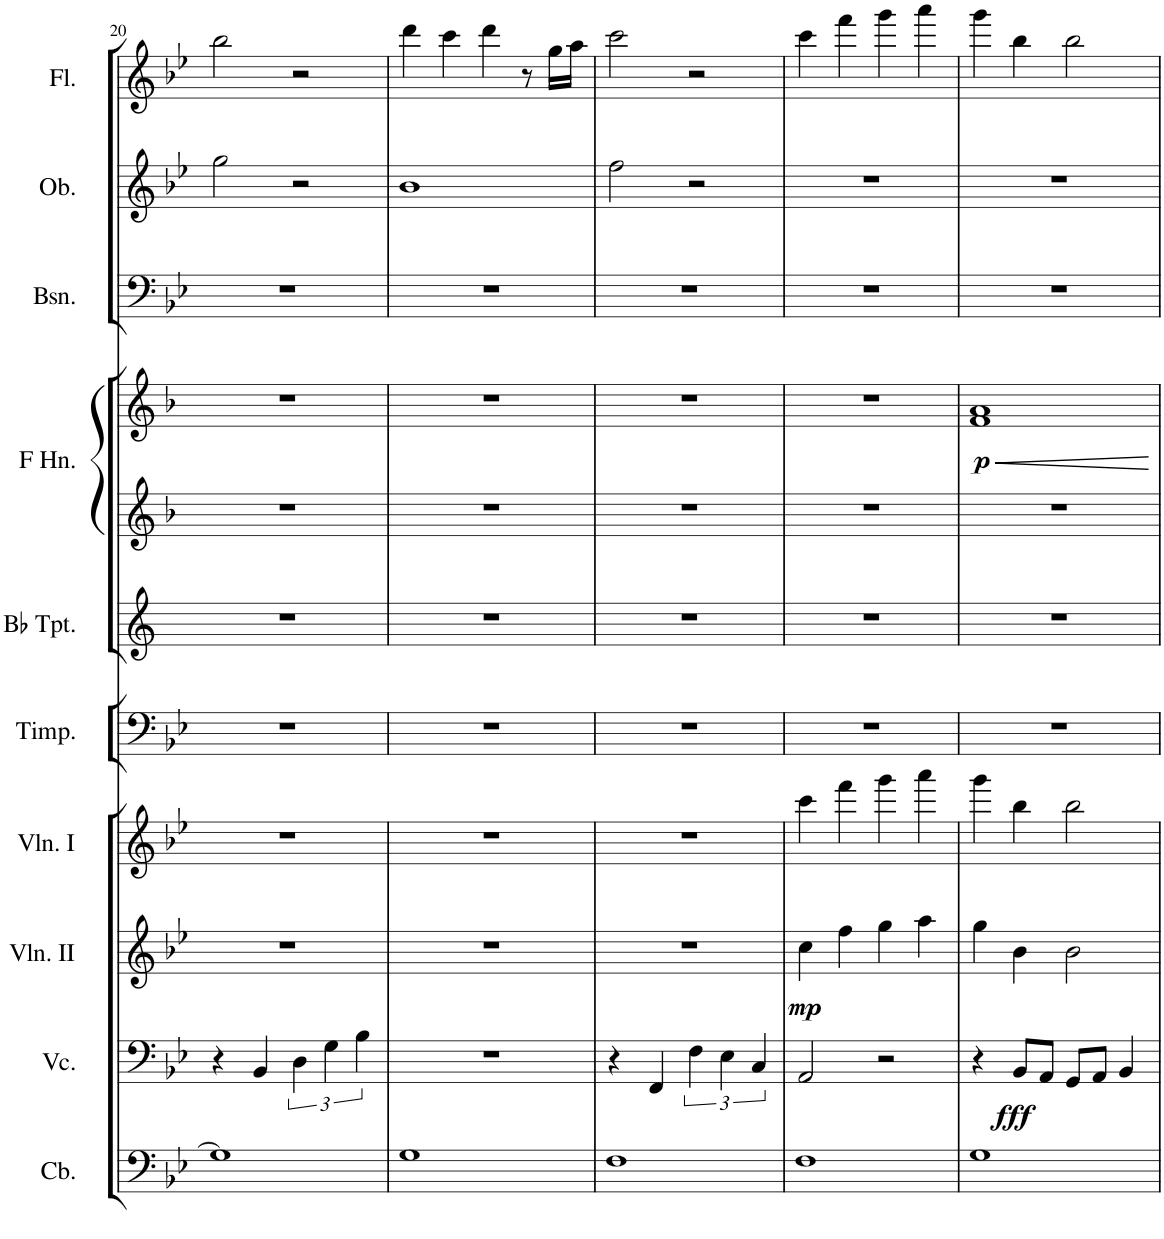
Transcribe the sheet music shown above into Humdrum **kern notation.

**kern	**kern	**dynam	**kern	**dynam	**kern	**kern	**kern	**kern	**kern	**dynam	**kern	**kern	**kern
*part10	*part9	*part9	*part8	*part8	*part7	*part6	*part5	*part4	*part4	*part4	*part3	*part2	*part1
*staff11	*staff10	*staff10	*staff9	*staff9	*staff8	*staff7	*staff6	*staff5	*staff4	*staff4/5	*staff3	*staff2	*staff1
*I"Contrabasses	*I"Violoncellos	*	*I"Violins II	*	*I"Violins I	*I"Timpani	*I"Trumpets in Bb	*I"Horns in F	*	*	*I"Bassoons	*I"Oboes	*I"Flutes
*I'Cb.	*I'Vc.	*	*I'Vln. II	*	*I'Vln. I	*I'Timp.	*	*	*	*	*I'Bsn.	*I'Ob.	*I'Fl.
!!LO:PB:g=z
*clefF4	*clefF4	*	*clefG2	*	*clefG2	*clefF4	*clefG2	*clefG2	*clefG2	*	*clefF4	*clefG2	*clefG2
*Trd7c12	*	*	*	*	*	*	*Trd1c2	*Trd4c7	*Trd4c7	*	*	*	*
*k[b-e-]	*k[b-e-]	*	*k[b-e-]	*	*k[b-e-]	*k[b-e-]	*k[]	*k[b-]	*k[b-]	*	*k[b-e-]	*k[b-e-]	*k[b-e-]
*M4/4	*M4/4	*	*M4/4	*	*M4/4	*M4/4	*M4/4	*M4/4	*M4/4	*	*M4/4	*M4/4	*M4/4
=20	=20	=20	=20	=20	=20	=20	=20	=20	=20	=20	=20	=20	=20
1G]	4r	.	1r	.	1r	1r	1r	1r	1r	.	1r	2gg\	2bb-\
.	4BB-/	.	.	.	.	.	.	.	.	.	.	.	.
.	6D\	.	.	.	.	.	.	.	.	.	.	2r	2r
.	6G\	.	.	.	.	.	.	.	.	.	.	.	.
.	6B-\	.	.	.	.	.	.	.	.	.	.	.	.
=21	=21	=21	=21	=21	=21	=21	=21	=21	=21	=21	=21	=21	=21
1G	1r	.	1r	.	1r	1r	1r	1r	1r	.	1r	1b-	4ddd\
.	.	.	.	.	.	.	.	.	.	.	.	.	4ccc\
.	.	.	.	.	.	.	.	.	.	.	.	.	4ddd\
.	.	.	.	.	.	.	.	.	.	.	.	.	8r
.	.	.	.	.	.	.	.	.	.	.	.	.	16gg\LL
.	.	.	.	.	.	.	.	.	.	.	.	.	16aa\JJ
=22	=22	=22	=22	=22	=22	=22	=22	=22	=22	=22	=22	=22	=22
1F	4r	.	1r	.	1r	1r	1r	1r	1r	.	1r	2ff\	2ccc\
.	4FF/	.	.	.	.	.	.	.	.	.	.	.	.
.	6F\	.	.	.	.	.	.	.	.	.	.	2r	2r
.	6E-\	.	.	.	.	.	.	.	.	.	.	.	.
.	6C/	.	.	.	.	.	.	.	.	.	.	.	.
=23	=23	=23	=23	=23	=23	=23	=23	=23	=23	=23	=23	=23	=23
!	!	!	!	!LO:DY:b	!	!	!	!	!	!	!	!	!
1F	2AA/	.	4cc\	mp	4ccc\	1r	1r	1r	1r	.	1r	1r	4ccc\
.	.	.	4ff\	.	4fff\	.	.	.	.	.	.	.	4fff\
.	2r	.	4gg\	.	4ggg\	.	.	.	.	.	.	.	4ggg\
.	.	.	4aa\	.	4aaa\	.	.	.	.	.	.	.	4aaa\
=24	=24	=24	=24	=24	=24	=24	=24	=24	=24	=24	=24	=24	=24
!	!	!	!	!	!	!	!	!	!	!LO:HP:b	!	!	!
!	!	!	!	!	!	!	!	!	!	!LO:DY:n=1:b	!	!	!
1G	4r	.	4gg\	.	4ggg\	1r	1r	1r	1f 1a	< p	1r	1r	4ggg\
!	!	!LO:DY:b	!	!	!	!	!	!	!	!	!	!	!
.	8BB-/L	fff	4b-\	.	4bb-\	.	.	.	.	.	.	.	4bb-\
.	8AA/J	.	.	.	.	.	.	.	.	.	.	.	.
.	8GG/L	.	2b-\	.	2bb-\	.	.	.	.	.	.	.	2bb-\
.	8AA/J	.	.	.	.	.	.	.	.	.	.	.	.
.	4BB-/	.	.	.	.	.	.	.	.	.	.	.	.
.	.	.	.	.	.	.	.	.	.	[	.	.	.
=	=	=	=	=	=	=	=	=	=	=	=	=	=
*-	*-	*-	*-	*-	*-	*-	*-	*-	*-	*-	*-	*-	*-
